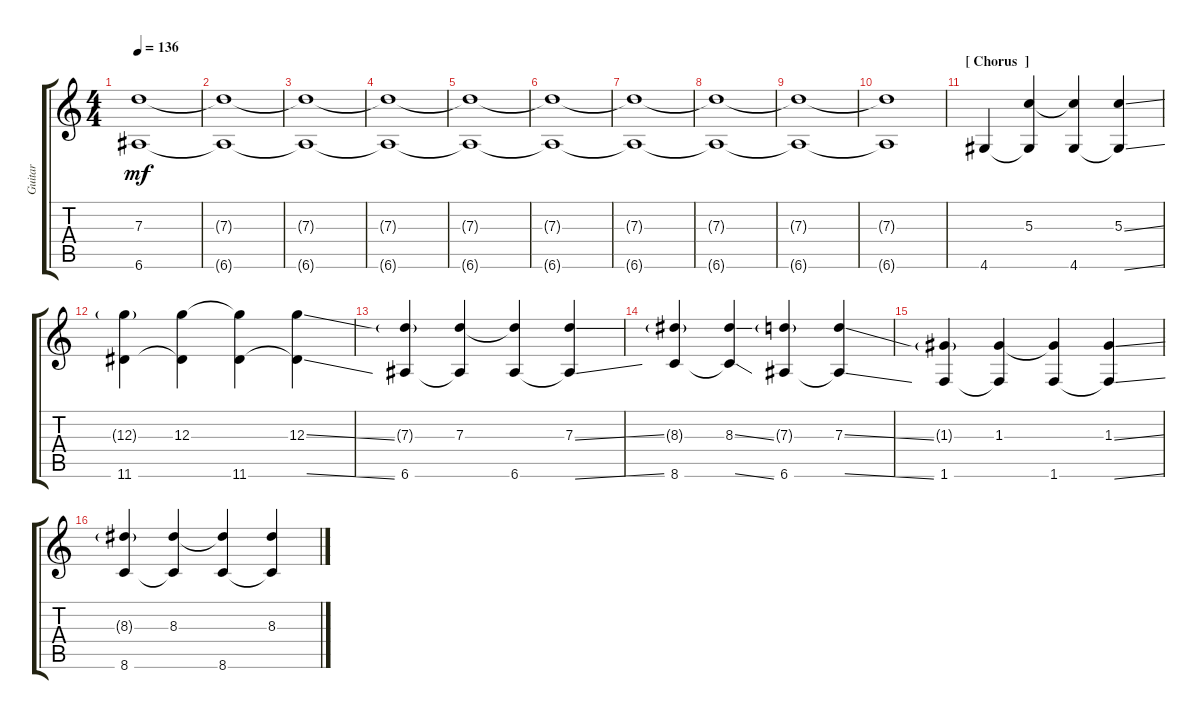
\track ("Guitar" "Guitar") {instrument electricguitarclean}
\staff {score tabs}
\tuning (E4 B3 G3 D3 A2 E2) {hide}
\ts (4 4)
\tempo 136
\clef g2
\ks c
(7.3{t} 6.6{t}).1{dy mf} |
(7.3{t} 6.6{t}).1 |
(7.3{t} 6.6{t}).1 |
(7.3{t} 6.6{t}).1 |
(7.3{t} 6.6{t}).1 |
(7.3{t} 6.6{t}).1 |
(7.3{t} 6.6{t}).1 |
(7.3{t} 6.6{t}).1 |
(7.3{t} 6.6{t}).1 |
(7.3{t} 6.6{t}).1 |
\section ("" "[ Chorus  ]")
4.6.4 (5.3 4.6{t}).4 (5.3{t} 4.6).4 (5.3{ss} 4.6{ss t}).4 |
(12.3{g} 11.6).4 (12.3 11.6{t}).4 (12.3{t} 11.6).4 (12.3{ss} 11.6{ss t}).4 |
(7.3{g} 6.6).4 (7.3 6.6{t}).4 (7.3{t} 6.6).4 (7.3{ss} 6.6{ss t}).4 |
(8.3{g} 8.6).4 (8.3{ss} 8.6{ss t}).4 (7.3{g} 6.6).4 (7.3{ss} 6.6{ss t}).4 |
(1.3{g} 1.6).4 (1.3 1.6{t}).4 (1.3{t} 1.6).4 (1.3{ss} 1.6{ss t}).4 |
(8.3{g} 8.6).4 (8.3 8.6{t}).4 (8.3{t} 8.6).4 (8.3{ss} 8.6{ss t}).4
